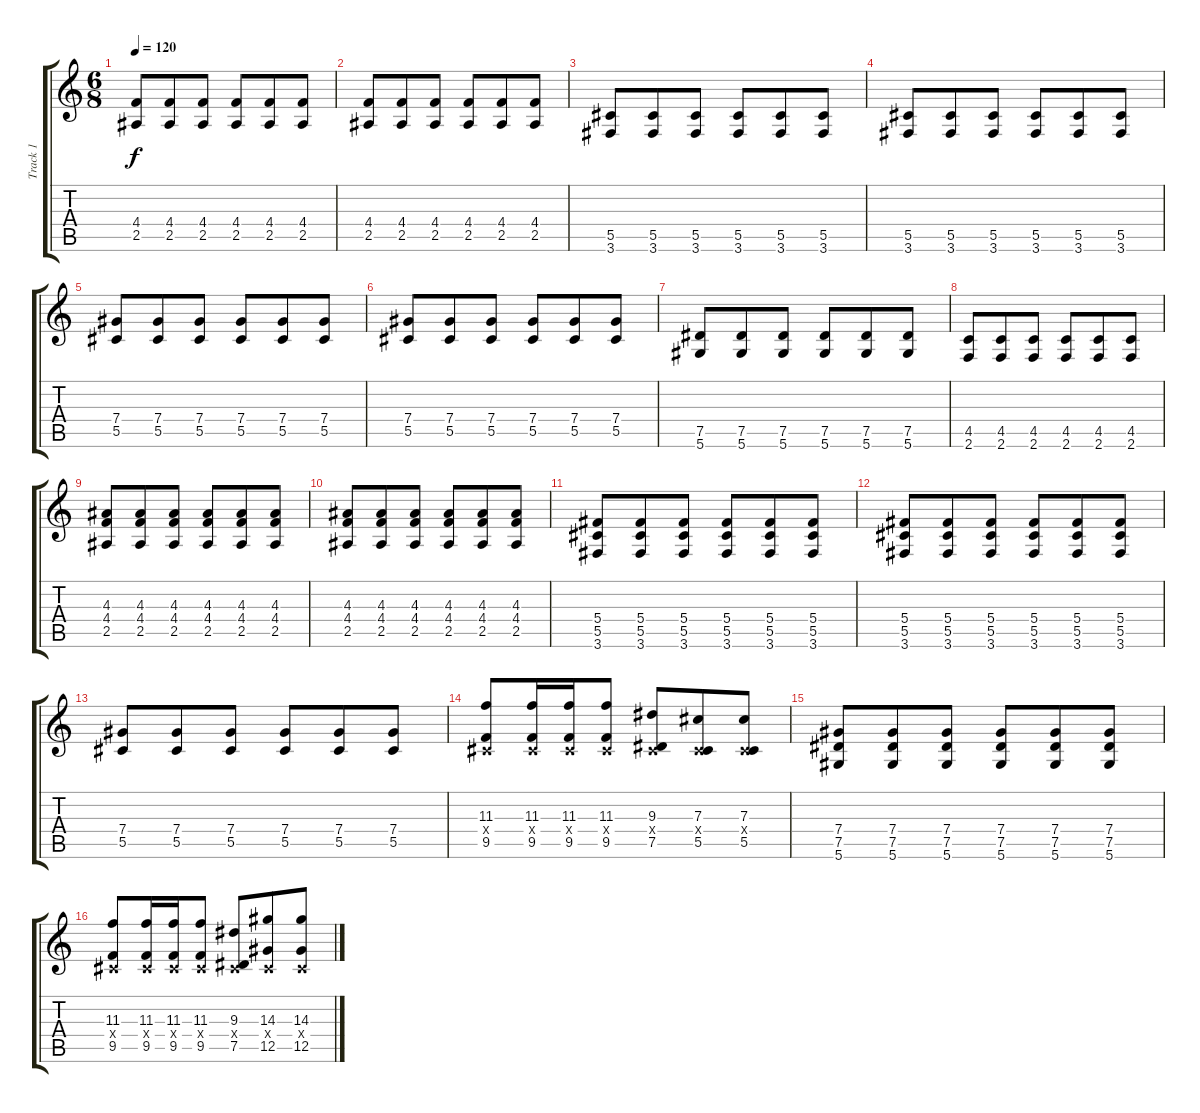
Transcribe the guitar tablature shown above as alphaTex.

\track ("Track 1" "Track 1") {instrument overdrivenguitar}
\staff {score tabs}
\tuning (Eb4 Bb3 Gb3 Db3 Ab2 Eb2) {hide}
\ts (6 8)
\tempo 120
\clef g2
\ks c
(4.4 2.5).8{dy f} (4.4 2.5).8 (4.4 2.5).8 (4.4 2.5).8 (4.4 2.5).8 (4.4 2.5).8 |
(4.4 2.5).8 (4.4 2.5).8 (4.4 2.5).8 (4.4 2.5).8 (4.4 2.5).8 (4.4 2.5).8 |
(5.5 3.6).8 (5.5 3.6).8 (5.5 3.6).8 (5.5 3.6).8 (5.5 3.6).8 (5.5 3.6).8 |
(5.5 3.6).8 (5.5 3.6).8 (5.5 3.6).8 (5.5 3.6).8 (5.5 3.6).8 (5.5 3.6).8 |
(7.4 5.5).8 (7.4 5.5).8 (7.4 5.5).8 (7.4 5.5).8 (7.4 5.5).8 (7.4 5.5).8 |
(7.4 5.5).8 (7.4 5.5).8 (7.4 5.5).8 (7.4 5.5).8 (7.4 5.5).8 (7.4 5.5).8 |
(7.5 5.6).8 (7.5 5.6).8 (7.5 5.6).8 (7.5 5.6).8 (7.5 5.6).8 (7.5 5.6).8 |
(4.5 2.6).8 (4.5 2.6).8 (4.5 2.6).8 (4.5 2.6).8 (4.5 2.6).8 (4.5 2.6).8 |
(4.3 4.4 2.5).8{instrument overdrivenguitar} (4.3 4.4 2.5).8 (4.3 4.4 2.5).8 (4.3 4.4 2.5).8 (4.3 4.4 2.5).8 (4.3 4.4 2.5).8 |
(4.3 4.4 2.5).8 (4.3 4.4 2.5).8 (4.3 4.4 2.5).8 (4.3 4.4 2.5).8 (4.3 4.4 2.5).8 (4.3 4.4 2.5).8 |
(5.4 5.5 3.6).8{instrument overdrivenguitar} (5.4 5.5 3.6).8 (5.4 5.5 3.6).8 (5.4 5.5 3.6).8 (5.4 5.5 3.6).8 (5.4 5.5 3.6).8 |
(5.4 5.5 3.6).8 (5.4 5.5 3.6).8 (5.4 5.5 3.6).8 (5.4 5.5 3.6).8 (5.4 5.5 3.6).8 (5.4 5.5 3.6).8 |
(7.4 5.5).8 (7.4 5.5).8 (7.4 5.5).8 (7.4 5.5).8 (7.4 5.5).8 (7.4 5.5).8 |
(11.3 0.4{x} 9.5).8 (11.3 0.4{x} 9.5).16 (11.3 0.4{x} 9.5).16 (11.3 0.4{x} 9.5).8 (9.3 0.4{x} 7.5).8 (7.3 0.4{x} 5.5).8 (7.3 0.4{x} 5.5).8 |
(7.4 7.5 5.6).8 (7.4 7.5 5.6).8 (7.4 7.5 5.6).8 (7.4 7.5 5.6).8 (7.4 7.5 5.6).8 (7.4 7.5 5.6).8 |
(11.3 0.4{x} 9.5).8 (11.3 0.4{x} 9.5).16 (11.3 0.4{x} 9.5).16 (11.3 0.4{x} 9.5).8 (9.3 0.4{x} 7.5).8 (14.3 0.4{x} 12.5).8 (14.3 0.4{x} 12.5).8
